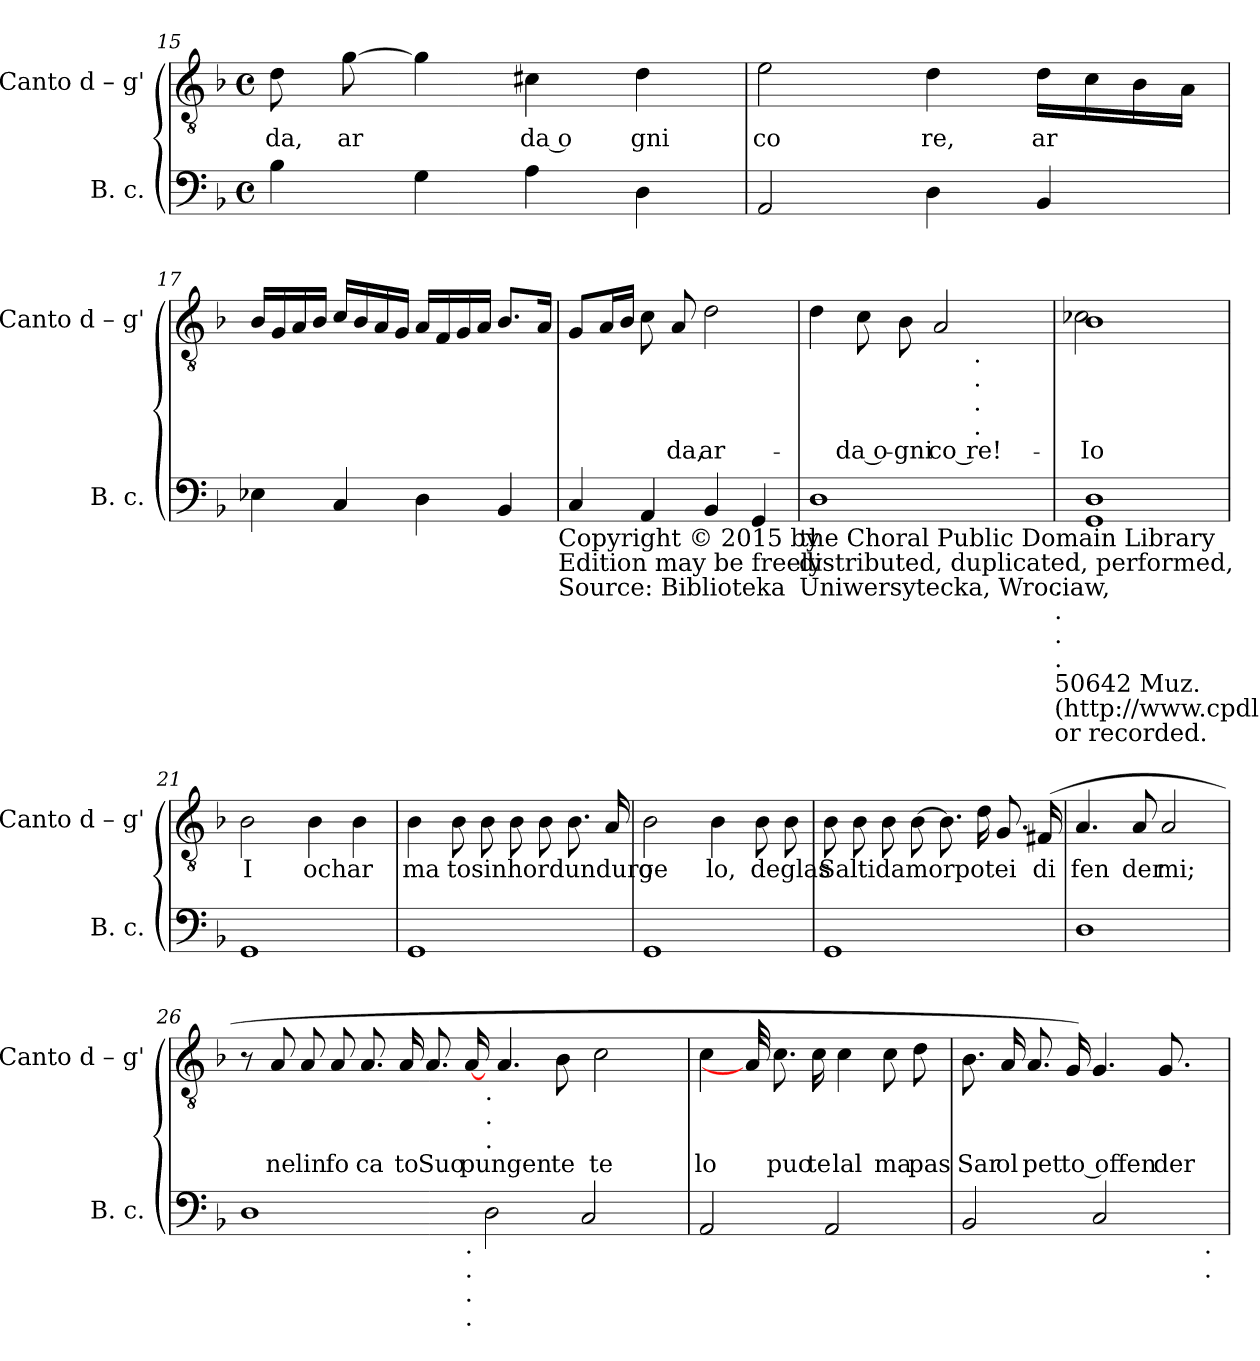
**kern	**kern	**text	**dynam
*part2	*part1	*part1	*part1
*staff2	*staff1	*staff1	*staff1
*I"B. c.	*I"Canto d – g'	*	*
*I'B. c.	*I'Canto d – g'	*	*
*clefF4	*clefGv2	*	*
*k[b-]	*k[b-]	*	*
*F:	*F:	*	*
*M4/4	*M4/4	*	*
*met(c)	*met(c)	*	*
=15	=15	=15	=15
!	!	!LO:LY:b	!
4B-\	8d\	da,	.
!	!	!LO:LY:b	!
.	[>8g\	ar	.
4G\	4g\]	.	.
!	!	!LO:LY:b:rj	!
4A\	4c#X\	da o	.
!	!	!LO:LY:b	!
4D\	4d\	gni	.
=16	=16	=16	=16
!	!	!LO:LY:b	!
2AA/	2e\	co	.
!	!	!LO:LY:b	!
4D\	4d\	re,	.
!	!	!LO:LY:b	!
4BB-/	16d\LL	ar	.
.	16c\	.	.
.	16B-\	.	.
.	16A\JJ	.	.
!!LO:LB:g=z
=17	=17	=17	=17
4E-X\	16B-/LL	.	.
.	16G/	.	.
.	16A/	.	.
.	16B-/JJ	.	.
4C/	16c/LL	.	.
.	16B-/	.	.
.	16A/	.	.
.	16G/JJ	.	.
4D\	16A/LL	.	.
.	16F/	.	.
.	16G/	.	.
.	16A/JJ	.	.
4BB-/	8.B-/L	.	.
.	16A/Jk	.	.
!LO:TX:b:t=Copyright © 2015 by	!	!	!
!LO:TX:b:t=Edition may be freely	!	!	!
!LO:TX:b:t=Source&colon; Biblioteka	!	!	!
=18	=18	=18	=18
4C/	8G/L	.	.
.	16A/L	.	.
.	16B-/JJ	.	.
4AA/	8c\	.	.
!	!	!LO:LY:b	!
.	8A/	da,	.
!	!	!LO:LY:b	!
4BB-/	2d\	ar-	.
4GG/	.	.	.
!LO:TX:b:t=the Choral Public Domain Library	!	!	!
!LO:TX:b:t=distributed, duplicated, performed,	!	!	!
!LO:TX:b:t=Uniwersytecka, Wrociaw,	!	!	!
=19	=19	=19	=19
*	*^	*	*
*	*	*^	*	*
1D	4d\	2.ryy	2ryy	.	.
!	!	!	!	!LO:LY:b:rj	!
.	8c\	.	.	-da o-	.
!	!	!	!	!LO:LY:b	!
.	8B-\	.	.	-gni	.
!	!	!	!	!LO:LY:b	!
.	2A/	.	8.ryy	co re!-	.
!	!	!	!LO:TX:b:t=.	!	!
!	!	!	!LO:TX:b:t=.	!	!
!	!	!	!LO:TX:b:t=.	!	!
!	!	!	!LO:TX:b:t=.	!	!
.	.	.	4ryy	.	.
!	!	!	!	!	!LO:DY:b
!	!	!	!	!	!LO:DY:n=1:b
.	.	4ryy	.	.	fz fz
.	.	.	16ryy	.	.
!LO:TX:b:t=.	!	!	!	!	!
!LO:TX:b:t=.	!	!	!	!	!
!LO:TX:b:t=.	!	!	!	!	!
!LO:TX:b:t=.	!	!	!	!	!
!LO:TX:b:t=50642 Muz.	!	!	!	!	!
!LO:TX:b:t=(http&colon;//www.cpdl.org)	!	!	!	!	!
!LO:TX:b:t=or recorded.	!	!	!	!	!
!!LO:PB:g=z
=20!	=20!	=20!	=20!	=20!	=20!
!	!	!LO:N:head=open	!	!LO:LY:b	!
*	*	*v	*v	*	*
1GG 1D	1B-	2c-X\	-Io	.
.	.	2ryy	.	.
=21	=21	=21	=21	=21
!	!	!	!LO:LY:b	!
*	*v	*v	*	*
1GG	2B-\	I	.
!	!	!LO:LY:b	!
.	4B-\	ochar	.
.	4B-\	.	.
=22	=22	=22	=22
!	!	!LO:LY:b	!
1GG	4B-\	ma	.
!	!	!LO:LY:b	!
.	8B-\	tosinhordunduro	.
.	8B-\	.	.
.	8B-\	.	.
.	8B-\	.	.
.	8.B-\	.	.
.	16A/	.	.
=23	=23	=23	=23
!	!	!LO:LY:b	!
1GG	2B-\	ge	.
!	!	!LO:LY:b	!
.	4B-\	lo,	.
!	!	!LO:LY:b	!
.	8B-\	deglas	.
.	8B-\	.	.
=24	=24	=24	=24
!	!	!LO:LY:b	!
1GG	8B-\	Saltidamorpotei	.
.	8B-\	.	.
.	8B-\	.	.
.	[>8B-\	.	.
.	8.B-\]	.	.
.	16d\	.	.
.	8.G/	.	.
!	!	!LO:LY:b	!
.	(<16F#X/	di	.
!!LO:LB:g=z
=25	=25	=25	=25
!	!	!LO:LY:b	!
1D	4.A/	fen	.
!	!	!LO:LY:b	!
.	8A/	der	.
!	!	!LO:LY:b	!
.	2A/	mi;	.
=26	=26	=26	=26
*^	*	*	*
1D	2...ryy	8r	.	.
!	!	!	!LO:LY:b	!
.	.	8A/	ne	.
!	!	!	!LO:LY:b	!
.	.	8A/	lin	.
!	!	!	!LO:LY:b	!
.	.	8A/	fo	.
!	!	!	!LO:LY:b	!
.	.	8.A/	ca	.
!	!	!	!LO:LY:b	!
.	.	16A/	to	.
!	!	!	!LO:LY:b	!
.	.	8.A/	Suo	.
!	!LO:TX:b:t=.	!	!	!
!	!LO:TX:b:t=.	!	!	!
!	!LO:TX:b:t=.	!	!	!
!	!LO:TX:b:t=.	!	!	!
!	!	!	!LO:LY:b	!
.	1ryy	[16A/	pungen	.
!	!	!LO:TX:b:t=.	!	!
!	!	!LO:TX:b:t=.	!	!
!	!	!LO:TX:b:t=.	!	!
2D\	.	32ryy	.	.
.	.	4.A/	.	.
!	!	!	!LO:LY:b	!
.	.	8B-\	te	.
2C/	.	.	.	.
!	!	!	!LO:LY:b	!
.	.	2c\	te	.
.	16.ryy	.	.	.
32ryy	.	.	.	.
=27	=27	=27	=27	=27
!	!	!	!LO:LY:b	!
*v	*v	*	*	*
2AA/	4c\	lo	.
.	32A/]	.	.
!	!	!LO:LY:b	!
.	8.c\	puo	.
!	!	!LO:LY:b	!
.	16c\	te	.
2AA/	.	.	.
!	!	!LO:LY:b	!
.	4c\	lal	.
!	!	!LO:LY:b	!
.	8c\	ma	.
!	!	!LO:LY:b	!
.	8d\	pas	.
32ryy	.	.	.
=28	=28	=28	=28
!	!	!LO:LY:b	!
*^	*^	*	*
2BB-/	2ryy	8.B-\	2ryy	Sar	.
!	!	!	!	!LO:LY:b	!
.	.	16A/	.	ol	.
!	!	!	!	!LO:LY:b	!
.	.	8.A/	.	pet	.
!	!	!	!	!LO:LY:b:rj	!
.	.	16G/)	.	to offen	.
2C/	4...ryy	4.G/	4ryy	.	.
.	.	.	16ryy	.	.
!	!	!	!	!LO:LY:b	!
.	.	.	8.G/	der	.
.	.	8ryy	.	.	.
!	!LO:TX:b:t=.	!	!	!	!
!	!LO:TX:b:t=.	!	!	!	!
.	16ryy	.	.	.	.
32ryy	.	32ryy	32ryy	.	.
!	!	!	!LO:TX:b:t=.	!	!
*v	*v	*	*	*	*
*	*v	*v	*	*
=	=	=	=
*-	*-	*-	*-
